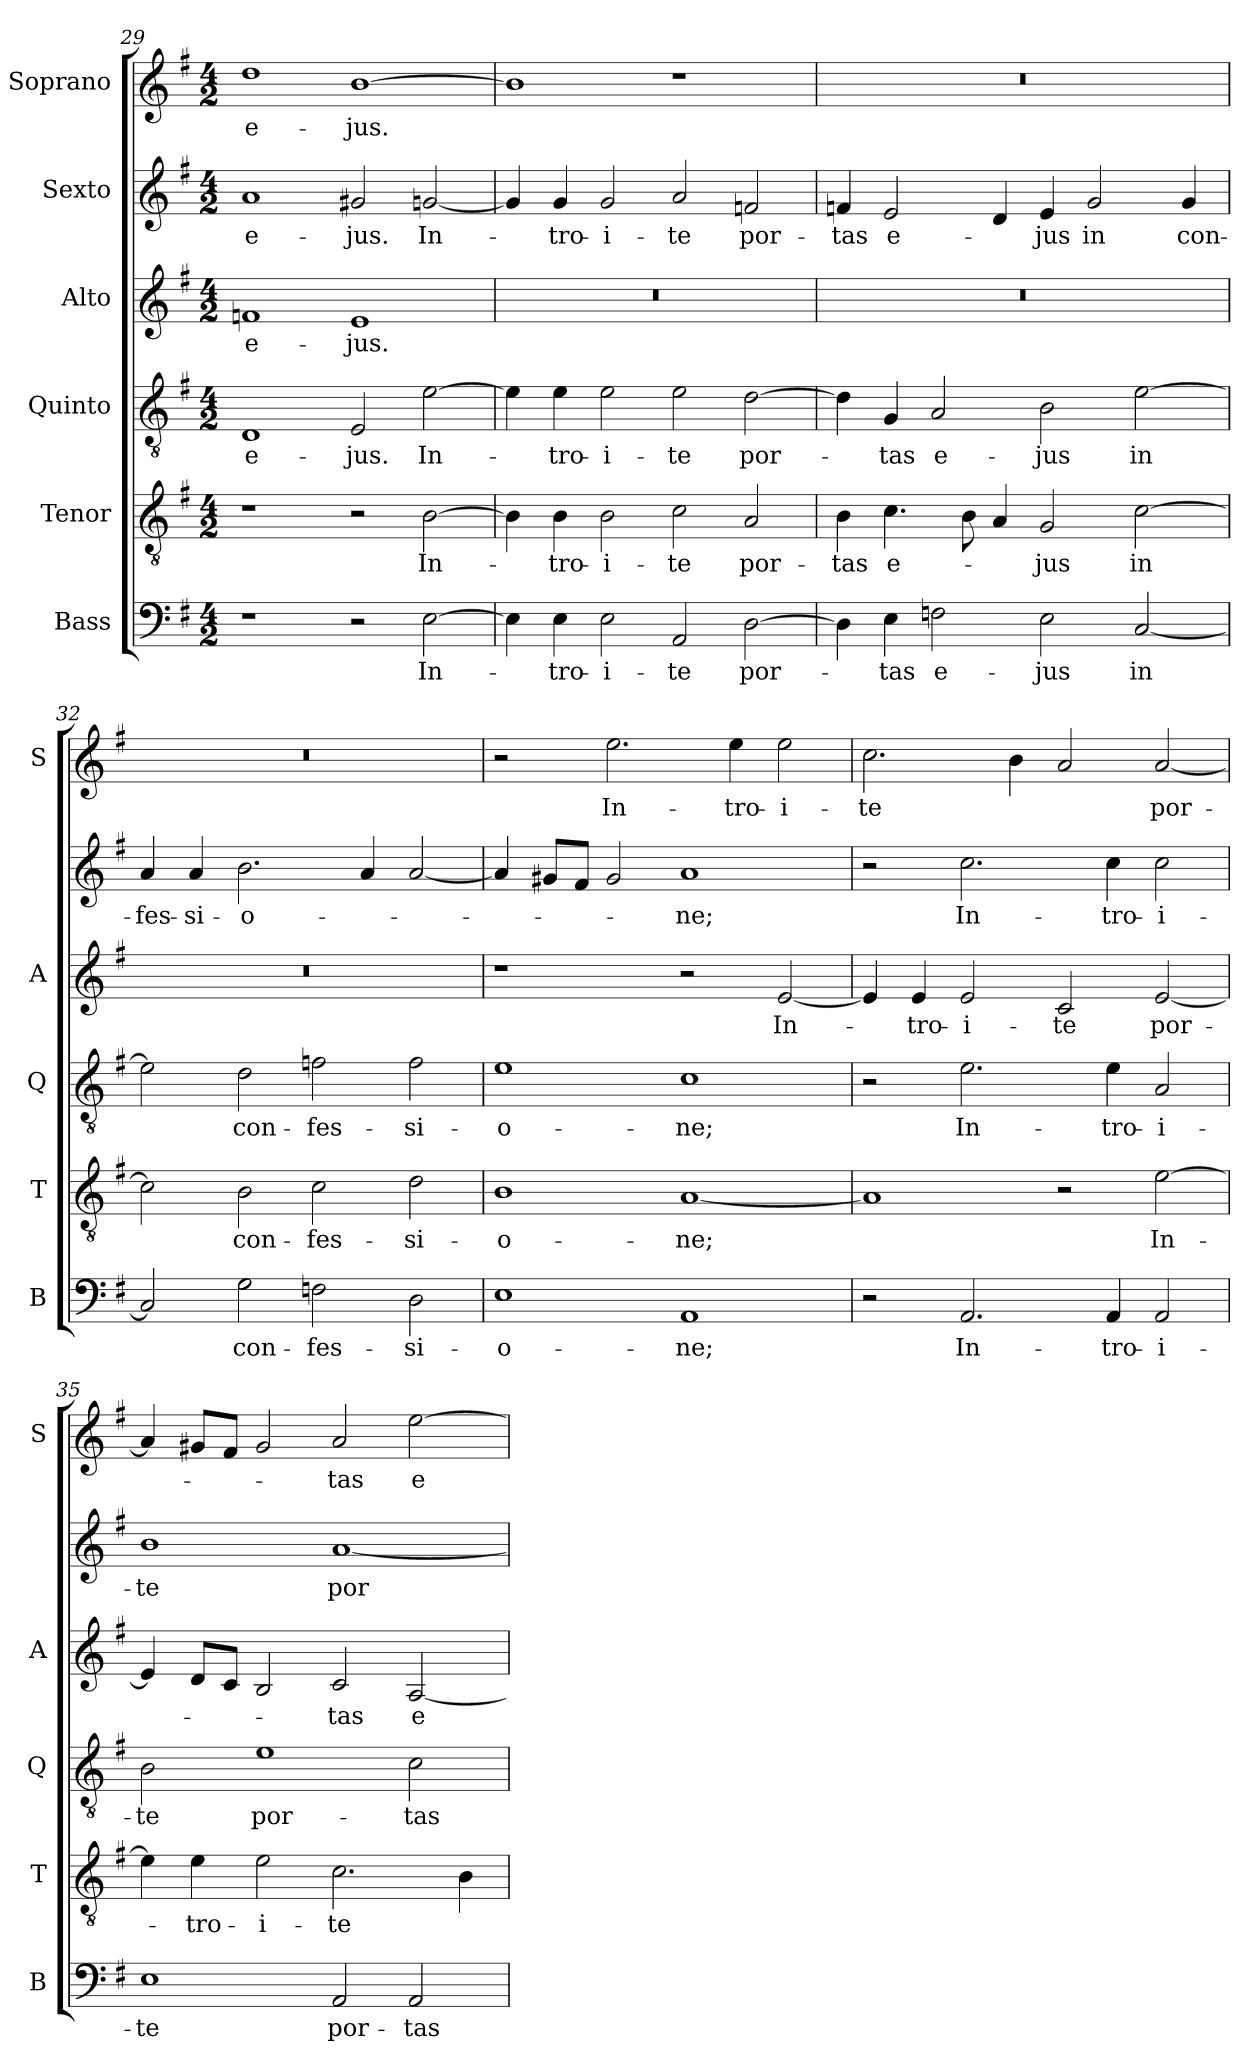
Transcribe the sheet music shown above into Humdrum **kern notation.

**kern	**text	**kern	**text	**kern	**text	**kern	**text	**kern	**text	**kern	**text
*part6	*part6	*part5	*part5	*part4	*part4	*part3	*part3	*part2	*part2	*part1	*part1
*staff6	*staff6	*staff5	*staff5	*staff4	*staff4	*staff3	*staff3	*staff2	*staff2	*staff1	*staff1
*I"Bass	*	*I"Tenor	*	*I"Quinto	*	*I"Alto	*	*I"Sexto	*	*I"Soprano	*
*I'B	*	*I'T	*	*I'Q	*	*I'A	*	*	*	*I'S	*
*clefF4	*	*clefGv2	*	*clefGv2	*	*clefG2	*	*clefG2	*	*clefG2	*
*k[f#]	*	*k[f#]	*	*k[f#]	*	*k[f#]	*	*k[f#]	*	*k[f#]	*
*G:	*	*G:	*	*G:	*	*G:	*	*G:	*	*G:	*
*M4/2	*	*M4/2	*	*M4/2	*	*M4/2	*	*M4/2	*	*M4/2	*
=29	=29	=29	=29	=29	=29	=29	=29	=29	=29	=29	=29
!	!	!	!	!	!LO:LY:b	!	!LO:LY:b	!	!LO:LY:b	!	!LO:LY:b
1r	.	1r	.	1D	e-	1fn	e-	1a	e-	1dd	e-
!	!	!	!	!	!LO:LY:b	!	!LO:LY:b	!	!LO:LY:b	!	!LO:LY:b
2r	.	2r	.	2E/	-jus.	1e	-jus.	2g#X/	-jus.	[1b	-jus.
!	!LO:LY:b	!	!LO:LY:b	!	!LO:LY:b	!	!	!	!LO:LY:b	!	!
[2E\	In-	[2B\	In-	[2e\	In-	.	.	[2gn/	In-	.	.
!!LO:LB:g=z
=30	=30	=30	=30	=30	=30	=30	=30	=30	=30	=30	=30
4E\]	.	4B\]	.	4e\]	.	0r	.	4g/]	.	1b]	.
!	!LO:LY:b	!	!LO:LY:b	!	!LO:LY:b	!	!	!	!LO:LY:b	!	!
4E\	-tro-	4B\	-tro-	4e\	-tro-	.	.	4g/	-tro-	.	.
!	!LO:LY:b	!	!LO:LY:b	!	!LO:LY:b	!	!	!	!LO:LY:b	!	!
2E\	-i-	2B\	-i-	2e\	-i-	.	.	2g/	-i-	.	.
!	!LO:LY:b	!	!LO:LY:b	!	!LO:LY:b	!	!	!	!LO:LY:b	!	!
2AA/	-te	2c\	-te	2e\	-te	.	.	2a/	-te	1r	.
!	!LO:LY:b	!	!LO:LY:b	!	!LO:LY:b	!	!	!	!LO:LY:b	!	!
[2D\	por-	2A/	por-	[2d\	por-	.	.	2fn/	por-	.	.
=31	=31	=31	=31	=31	=31	=31	=31	=31	=31	=31	=31
!	!	!	!LO:LY:b	!	!	!	!	!	!LO:LY:b	!	!
4D\]	.	4B\	-tas	4d\]	.	0r	.	4fn/	-tas	0r	.
!	!LO:LY:b	!	!LO:LY:b	!	!LO:LY:b	!	!	!	!LO:LY:b	!	!
4E\	-tas	4.c\	e-	4G/	-tas	.	.	2e/	e-	.	.
!	!LO:LY:b	!	!	!	!LO:LY:b	!	!	!	!	!	!
2Fn\	e-	.	.	2A/	e-	.	.	.	.	.	.
.	.	8B\	.	.	.	.	.	.	.	.	.
.	.	4A/	.	.	.	.	.	4d/	.	.	.
!	!LO:LY:b	!	!LO:LY:b	!	!LO:LY:b	!	!	!	!LO:LY:b	!	!
2E\	-jus	2G/	-jus	2B\	-jus	.	.	4e/	-jus	.	.
!	!	!	!	!	!	!	!	!	!LO:LY:b	!	!
.	.	.	.	.	.	.	.	2g/	in	.	.
!	!LO:LY:b	!	!LO:LY:b	!	!LO:LY:b	!	!	!	!	!	!
[2C/	in	[2c\	in	[2e\	in	.	.	.	.	.	.
!	!	!	!	!	!	!	!	!	!LO:LY:b	!	!
.	.	.	.	.	.	.	.	4g/	con-	.	.
=32	=32	=32	=32	=32	=32	=32	=32	=32	=32	=32	=32
!	!	!	!	!	!	!	!	!	!LO:LY:b	!	!
2C/]	.	2c\]	.	2e\]	.	0r	.	4a/	-fes-	0r	.
!	!	!	!	!	!	!	!	!	!LO:LY:b	!	!
.	.	.	.	.	.	.	.	4a/	-si-	.	.
!	!LO:LY:b	!	!LO:LY:b	!	!LO:LY:b	!	!	!	!LO:LY:b	!	!
2G\	con-	2B\	con-	2d\	con-	.	.	2.b\	-o-	.	.
!	!LO:LY:b	!	!LO:LY:b	!	!LO:LY:b	!	!	!	!	!	!
2Fn\	-fes-	2c\	-fes-	2fn\	-fes-	.	.	.	.	.	.
.	.	.	.	.	.	.	.	4a/	.	.	.
!	!LO:LY:b	!	!LO:LY:b	!	!LO:LY:b	!	!	!	!	!	!
2D\	-si-	2d\	-si-	2f\	-si-	.	.	[2a/	.	.	.
=33	=33	=33	=33	=33	=33	=33	=33	=33	=33	=33	=33
!	!LO:LY:b	!	!LO:LY:b	!	!LO:LY:b	!	!	!	!	!	!
1E	-o-	1B	-o-	1e	-o-	1r	.	4a/]	.	2r	.
.	.	.	.	.	.	.	.	8g#X/L	.	.	.
.	.	.	.	.	.	.	.	8f#/J	.	.	.
!	!	!	!	!	!	!	!	!	!	!	!LO:LY:b
.	.	.	.	.	.	.	.	2g#/	.	2.ee\	In-
!	!LO:LY:b	!	!LO:LY:b	!	!LO:LY:b	!	!	!	!LO:LY:b	!	!
1AA	-ne;	[1A	-ne;	1c	-ne;	2r	.	1a	-ne;	.	.
!	!	!	!	!	!	!	!	!	!	!	!LO:LY:b
.	.	.	.	.	.	.	.	.	.	4ee\	-tro-
!	!	!	!	!	!	!	!LO:LY:b	!	!	!	!LO:LY:b
.	.	.	.	.	.	[2e/	In-	.	.	2ee\	-i-
!!LO:PB:g=z
=34	=34	=34	=34	=34	=34	=34	=34	=34	=34	=34	=34
!	!	!	!	!	!	!	!	!	!	!	!LO:LY:b
2r	.	1A]	.	2r	.	4e/]	.	2r	.	2.cc\	-te
!	!	!	!	!	!	!	!LO:LY:b	!	!	!	!
.	.	.	.	.	.	4e/	-tro-	.	.	.	.
!	!LO:LY:b	!	!	!	!LO:LY:b	!	!LO:LY:b	!	!LO:LY:b	!	!
2.AA/	In-	.	.	2.e\	In-	2e/	-i-	2.cc\	In-	.	.
.	.	.	.	.	.	.	.	.	.	4b\	.
!	!	!	!	!	!	!	!LO:LY:b	!	!	!	!
.	.	2r	.	.	.	2c/	-te	.	.	2a/	.
!	!LO:LY:b	!	!	!	!LO:LY:b	!	!	!	!LO:LY:b	!	!
4AA/	-tro-	.	.	4e\	-tro-	.	.	4cc\	-tro-	.	.
!	!LO:LY:b	!	!LO:LY:b	!	!LO:LY:b	!	!LO:LY:b	!	!LO:LY:b	!	!LO:LY:b
2AA/	-i-	[2e\	In-	2A/	-i-	[2e/	por-	2cc\	-i-	[2a/	por-
=35	=35	=35	=35	=35	=35	=35	=35	=35	=35	=35	=35
!	!LO:LY:b	!	!	!	!LO:LY:b	!	!	!	!LO:LY:b	!	!
1E	-te	4e\]	.	2B\	-te	4e/]	.	1b	-te	4a/]	.
!	!	!	!LO:LY:b	!	!	!	!	!	!	!	!
.	.	4e\	-tro-	.	.	8d/L	.	.	.	8g#X/L	.
.	.	.	.	.	.	8c/J	.	.	.	8f#/J	.
!	!	!	!LO:LY:b	!	!LO:LY:b	!	!	!	!	!	!
.	.	2e\	-i-	1e	por-	2B/	.	.	.	2g#/	.
!	!LO:LY:b	!	!LO:LY:b	!	!	!	!LO:LY:b	!	!LO:LY:b	!	!LO:LY:b
2AA/	por-	2.c\	-te	.	.	2c/	-tas	[1a	por-	2a/	-tas
!	!LO:LY:b	!	!	!	!LO:LY:b	!	!LO:LY:b	!	!	!	!LO:LY:b
2AA/	-tas	.	.	2c\	-tas	[2A/	e-	.	.	[2ee\	e-
.	.	4B\	.	.	.	.	.	.	.	.	.
=	=	=	=	=	=	=	=	=	=	=	=
*-	*-	*-	*-	*-	*-	*-	*-	*-	*-	*-	*-
